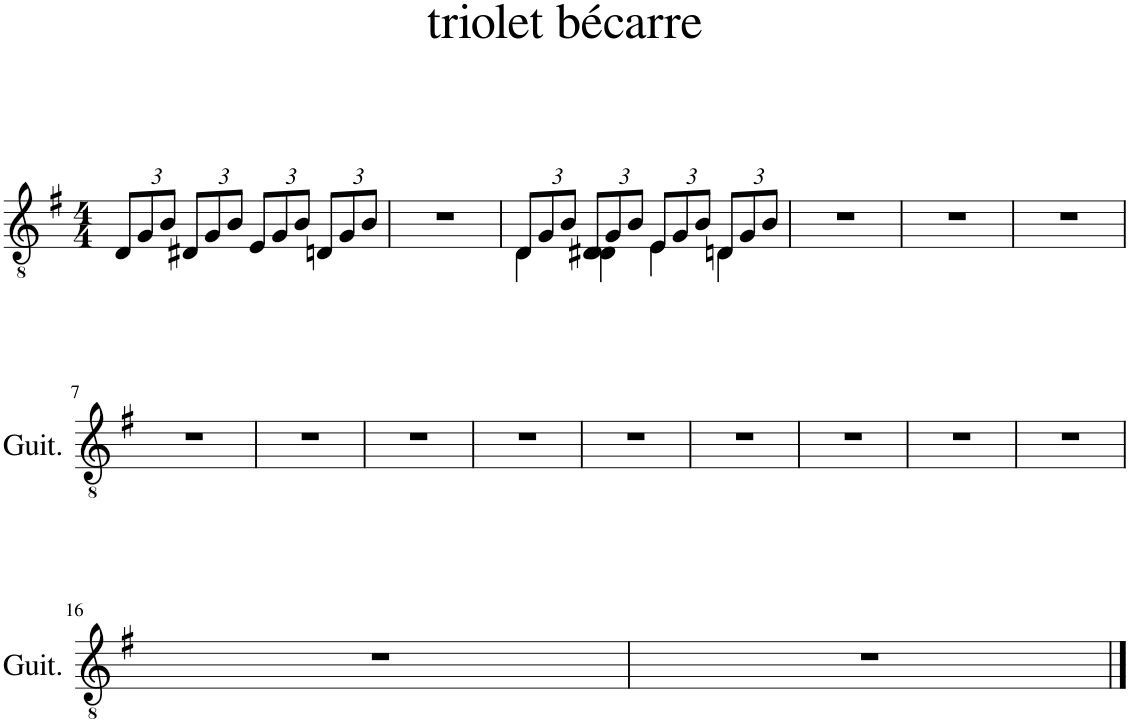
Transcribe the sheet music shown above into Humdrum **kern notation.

**kern
*part1
*staff1
*I"Guitar
*I'Guit.
*clefGv2
*k[f#]
*M4/4
*Xbrackettup
=1
12D/L
12G/
12B/J
12D#X/L
12G/
12B/J
12E/L
12G/
12B/J
12Dn/L
12G/
12B/J
=2
1r
=3
*^
12D/L	4D\
12G/	.
12B/J	.
12D#X/L	4D#\ 4D#\ 4D#\ 4D#\
12G/	.
12B/J	.
12E/L	4E\
12G/	.
12B/J	.
12Dn/L	4D\
12G/	.
12B/J	.
*v	*v
=4
1r
=5
1r
=6
1r
!!LO:LB:g=z
=7
1r
=8
1r
=9
1r
=10
1r
=11
1r
=12
1r
=13
1r
=14
1r
=15
1r
!!LO:LB:g=z
=16
1r
=17
1r
==
*-
